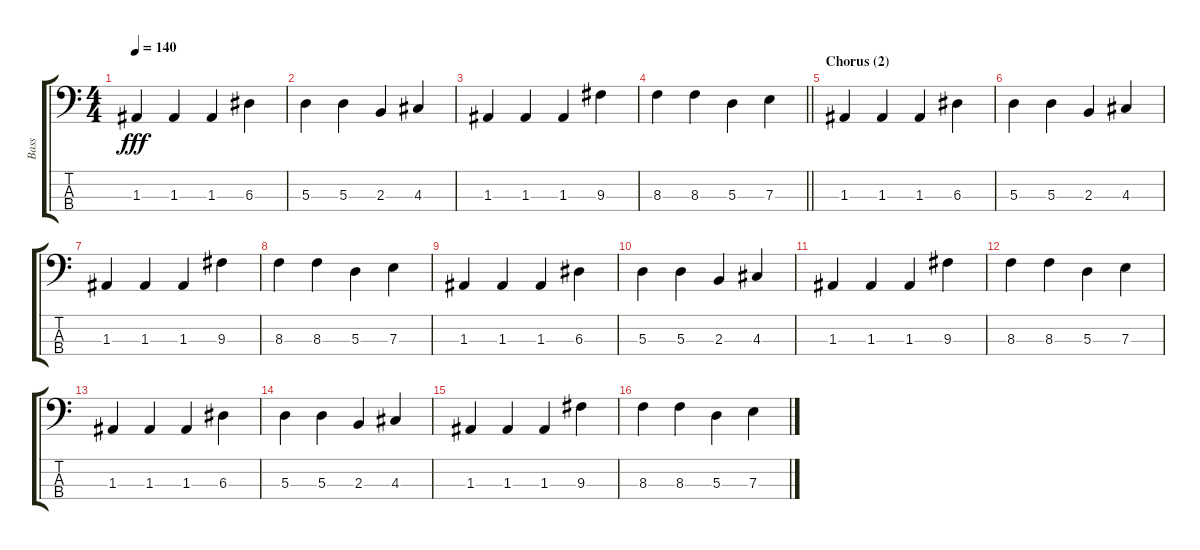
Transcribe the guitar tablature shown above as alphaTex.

\track ("Bass" "Bass") {solo instrument slapbass2}
\staff {score tabs}
\tuning (G2 D2 A1 E1) {hide}
\ts (4 4)
\tempo 140
\clef f4
\ks c
1.3.4{dy fff} 1.3.4 1.3.4 6.3.4 |
5.3.4 5.3.4 2.3.4 4.3.4 |
1.3.4 1.3.4 1.3.4 9.3.4 |
\barLineRight lightlight
8.3.4 8.3.4 5.3.4 7.3.4 |
\section ("" "Chorus (2)")
1.3.4 1.3.4 1.3.4 6.3.4 |
5.3.4 5.3.4 2.3.4 4.3.4 |
1.3.4 1.3.4 1.3.4 9.3.4 |
8.3.4 8.3.4 5.3.4 7.3.4 |
1.3.4 1.3.4 1.3.4 6.3.4 |
5.3.4 5.3.4 2.3.4 4.3.4 |
1.3.4 1.3.4 1.3.4 9.3.4 |
8.3.4 8.3.4 5.3.4 7.3.4 |
1.3.4 1.3.4 1.3.4 6.3.4 |
5.3.4 5.3.4 2.3.4 4.3.4 |
1.3.4 1.3.4 1.3.4 9.3.4 |
8.3.4 8.3.4 5.3.4 7.3.4
